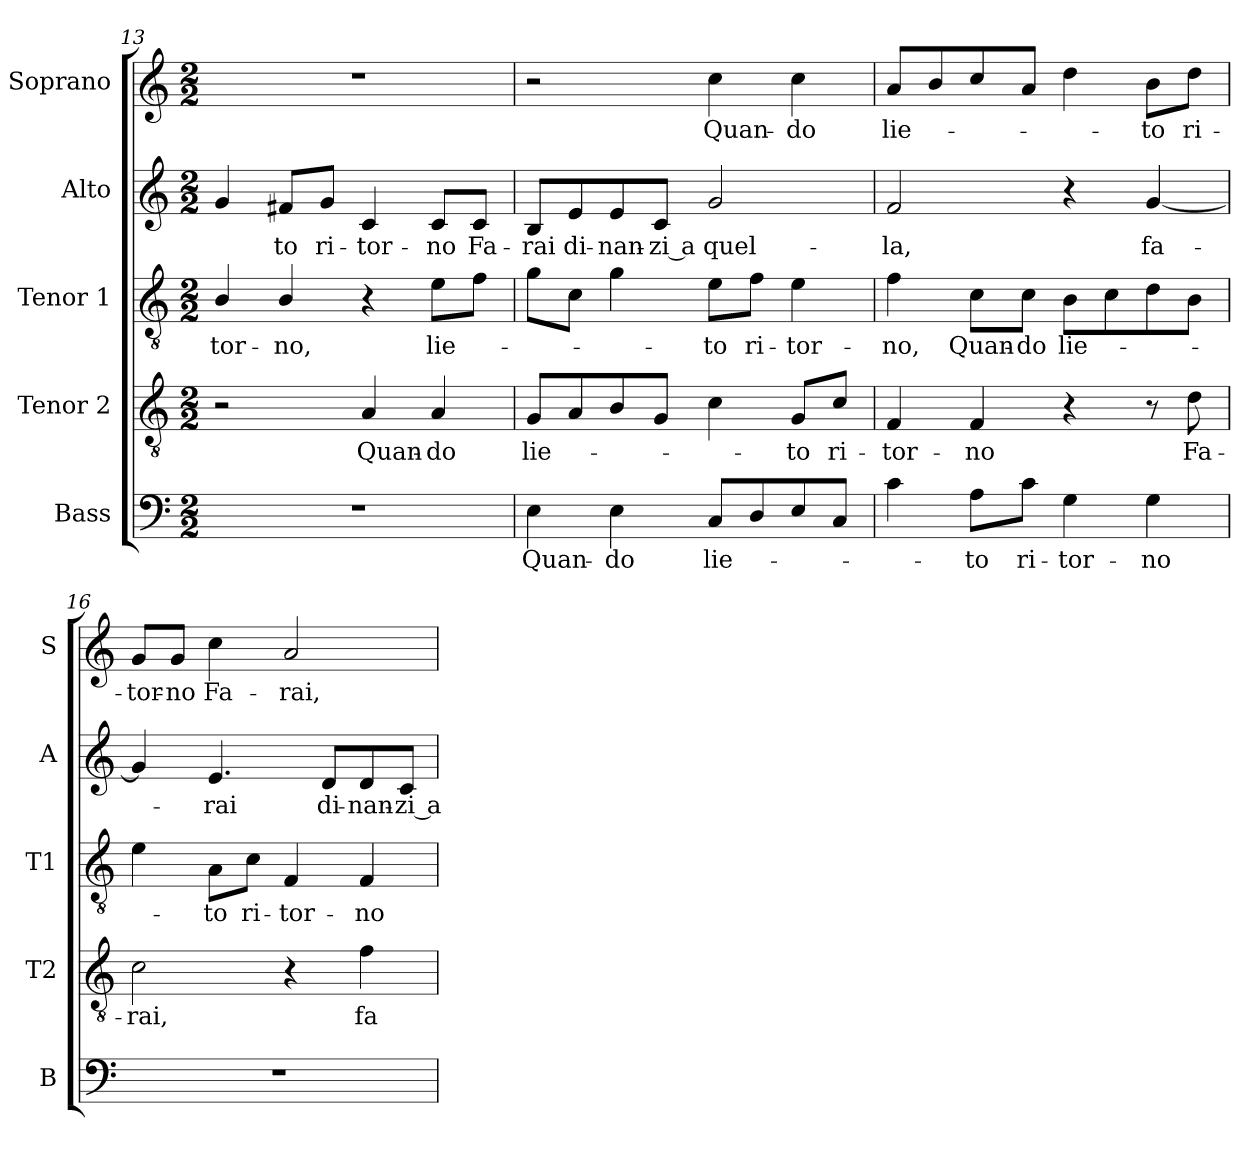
**kern	**text	**kern	**text	**kern	**text	**kern	**text	**kern	**text
*part5	*part5	*part4	*part4	*part3	*part3	*part2	*part2	*part1	*part1
*staff5	*staff5	*staff4	*staff4	*staff3	*staff3	*staff2	*staff2	*staff1	*staff1
*I"Bass	*	*I"Tenor 2	*	*I"Tenor 1	*	*I"Alto	*	*I"Soprano	*
*I'B	*	*I'T2	*	*I'T1	*	*I'A	*	*I'S	*
*clefF4	*	*clefGv2	*	*clefGv2	*	*clefG2	*	*clefG2	*
*	*	*ITrd7c12	*	*ITrd7c12	*	*	*	*	*
*k[]	*	*k[]	*	*k[]	*	*k[]	*	*k[]	*
*C:	*	*C:	*	*C:	*	*C:	*	*C:	*
*M2/2	*	*M2/2	*	*M2/2	*	*M2/2	*	*M2/2	*
=13	=13	=13	=13	=13	=13	=13	=13	=13	=13
!	!	!	!	!	!LO:LY:b:color=#000000	!	!	!	!
1r	.	2r	.	4BBi/	-tor-	4gi/	.	1r	.
!	!	!	!	!	!LO:LY:b:color=#000000	!	!	!	!
!	!	!	!	!	!	!	!LO:LY:b:color=#000000	!	!
.	.	.	.	4BBi/	-no,	8f#Xi/L	-to	.	.
!	!	!	!	!	!	!	!LO:LY:b:color=#000000	!	!
.	.	.	.	.	.	8gi/J	ri-	.	.
!	!	!	!LO:LY:b:color=#000000	!	!	!	!	!	!
!	!	!	!	!	!	!	!LO:LY:b:color=#000000	!	!
.	.	4AAi/	Quan-	4r	.	4ci/	-tor-	.	.
!	!	!	!LO:LY:b:color=#000000	!	!	!	!	!	!
!	!	!	!	!	!LO:LY:b:color=#000000	!	!	!	!
!	!	!	!	!	!	!	!LO:LY:b:color=#000000	!	!
.	.	4AAi/	-do	8Ei\L	lie-	8ci/L	-no	.	.
!	!	!	!	!	!	!	!LO:LY:b:color=#000000	!	!
.	.	.	.	8Fi\J	.	8ci/J	Fa-	.	.
=14	=14	=14	=14	=14	=14	=14	=14	=14	=14
!	!LO:LY:b:color=#000000	!	!	!	!	!	!	!	!
!	!	!	!LO:LY:b:color=#000000	!	!	!	!	!	!
!	!	!	!	!	!	!	!LO:LY:b:color=#000000	!	!
4Ei\	Quan-	8GGi/L	lie-	8Gi\L	.	8Bi/L	-rai	2r	.
!	!	!	!	!	!	!	!LO:LY:b:color=#000000	!	!
.	.	8AAi/	.	8Ci\J	.	8ei/	di-	.	.
!	!LO:LY:b:color=#000000	!	!	!	!	!	!	!	!
!	!	!	!	!	!	!	!LO:LY:b:color=#000000	!	!
4Ei\	-do	8BBi/	.	4Gi\	.	8ei/	-nan-	.	.
!	!	!	!	!	!	!	!LO:LY:b:color=#000000	!	!
.	.	8GGi/J	.	.	.	8ci/J	-zi a	.	.
!	!LO:LY:b:color=#000000	!	!	!	!	!	!	!	!
!	!	!	!	!	!LO:LY:b:color=#000000	!	!	!	!
!	!	!	!	!	!	!	!LO:LY:b:color=#000000	!	!
!	!	!	!	!	!	!	!	!	!LO:LY:b:color=#000000
8Ci/L	lie-	4Ci\	.	8Ei\L	-to	2gi/	quel-	4cci\	Quan-
!	!	!	!	!	!LO:LY:b:color=#000000	!	!	!	!
8Di/	.	.	.	8Fi\J	ri-	.	.	.	.
!	!	!	!LO:LY:b:color=#000000	!	!	!	!	!	!
!	!	!	!	!	!LO:LY:b:color=#000000	!	!	!	!
!	!	!	!	!	!	!	!	!	!LO:LY:b:color=#000000
8Ei/	.	8GGi/L	-to	4Ei\	-tor-	.	.	4cci\	-do
!	!	!	!LO:LY:b:color=#000000	!	!	!	!	!	!
8Ci/J	.	8Ci/J	ri-	.	.	.	.	.	.
!!LO:LB:g=z
=15	=15	=15	=15	=15	=15	=15	=15	=15	=15
!	!	!	!LO:LY:b:color=#000000	!	!	!	!	!	!
!	!	!	!	!	!LO:LY:b:color=#000000	!	!	!	!
!	!	!	!	!	!	!	!LO:LY:b:color=#000000	!	!
!	!	!	!	!	!	!	!	!	!LO:LY:b:color=#000000
4ci\	.	4FFi/	-tor-	4Fi\	-no,	2fi/	-la,	8ai/L	lie-
.	.	.	.	.	.	.	.	8bi/	.
!	!LO:LY:b:color=#000000	!	!	!	!	!	!	!	!
!	!	!	!LO:LY:b:color=#000000	!	!	!	!	!	!
!	!	!	!	!	!LO:LY:b:color=#000000	!	!	!	!
8Ai\L	-to	4FFi/	-no	8Ci\L	Quan-	.	.	8cci/	.
!	!LO:LY:b:color=#000000	!	!	!	!	!	!	!	!
!	!	!	!	!	!LO:LY:b:color=#000000	!	!	!	!
8ci\J	ri-	.	.	8Ci\J	-do	.	.	8ai/J	.
!	!LO:LY:b:color=#000000	!	!	!	!	!	!	!	!
!	!	!	!	!	!LO:LY:b:color=#000000	!	!	!	!
4Gi\	-tor-	4r	.	8BBi\L	lie-	4r	.	4ddi\	.
.	.	.	.	8Ci\	.	.	.	.	.
!	!LO:LY:b:color=#000000	!	!	!	!	!	!	!	!
!	!	!	!	!	!	!	!LO:LY:b:color=#000000	!	!
!	!	!	!	!	!	!	!	!	!LO:LY:b:color=#000000
4Gi\	-no	8r	.	8Di\	.	[4gi/	fa-	8bi\L	-to
!	!	!	!LO:LY:b:color=#000000	!	!	!	!	!	!
!	!	!	!	!	!	!	!	!	!LO:LY:b:color=#000000
.	.	8Di\	Fa-	8BBi\J	.	.	.	8ddi\J	ri-
=16	=16	=16	=16	=16	=16	=16	=16	=16	=16
!	!	!	!LO:LY:b:color=#000000	!	!	!	!	!	!
!	!	!	!	!	!	!	!	!	!LO:LY:b:color=#000000
1r	.	2Ci\	-rai,	4Ei\	.	4gi/]	.	8gi/L	-tor-
!	!	!	!	!	!	!	!	!	!LO:LY:b:color=#000000
.	.	.	.	.	.	.	.	8gi/J	-no
!	!	!	!	!	!LO:LY:b:color=#000000	!	!	!	!
!	!	!	!	!	!	!	!LO:LY:b:color=#000000	!	!
!	!	!	!	!	!	!	!	!	!LO:LY:b:color=#000000
.	.	.	.	8AAi\L	-to	4.ei/	-rai	4cci\	Fa-
!	!	!	!	!	!LO:LY:b:color=#000000	!	!	!	!
.	.	.	.	8Ci\J	ri-	.	.	.	.
!	!	!	!	!	!LO:LY:b:color=#000000	!	!	!	!
!	!	!	!	!	!	!	!	!	!LO:LY:b:color=#000000
.	.	4r	.	4FFi/	-tor-	.	.	2ai/	-rai,
!	!	!	!	!	!	!	!LO:LY:b:color=#000000	!	!
.	.	.	.	.	.	8di/L	di-	.	.
!	!	!	!LO:LY:b:color=#000000	!	!	!	!	!	!
!	!	!	!	!	!LO:LY:b:color=#000000	!	!	!	!
!	!	!	!	!	!	!	!LO:LY:b:color=#000000	!	!
.	.	4Fi\	fa-	4FFi/	-no	8di/	-nan-	.	.
!	!	!	!	!	!	!	!LO:LY:b:color=#000000	!	!
.	.	.	.	.	.	8ci/J	-zi a	.	.
=	=	=	=	=	=	=	=	=	=
*-	*-	*-	*-	*-	*-	*-	*-	*-	*-
